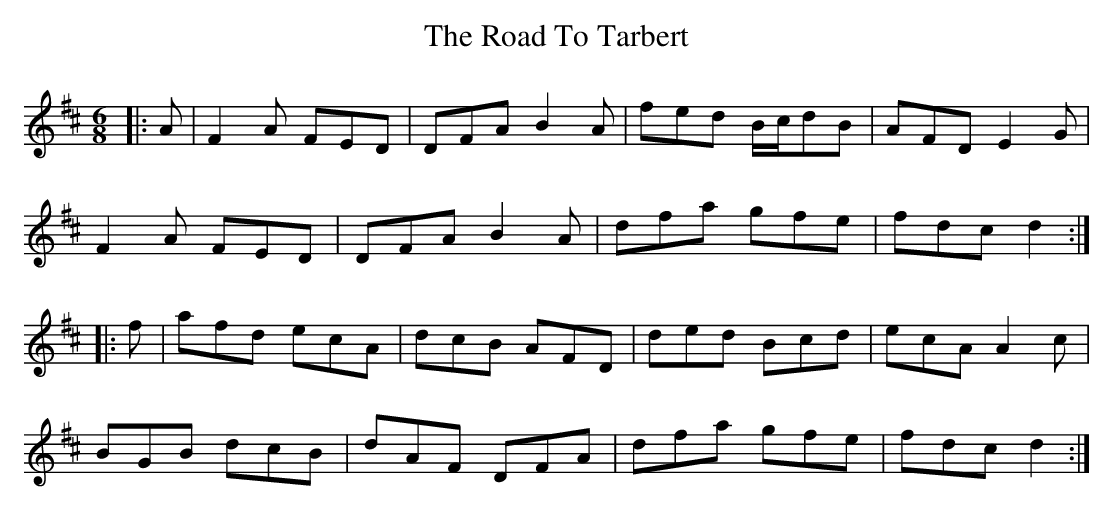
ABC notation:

X:1
T: The Road To Tarbert
M: 6/8
L: 1/8
K: Dmaj
|:A| F2A FED| DFA B2A| fed B/c/dB| AFD E2 G|
F2 A FED| DFA B2 A| dfa gfe| fdc d2:|
|:f| afd ecA| dcB AFD| ded Bcd|ecA A2 c|
BGB dcB| dAF DFA| dfa gfe| fdc d2:|
